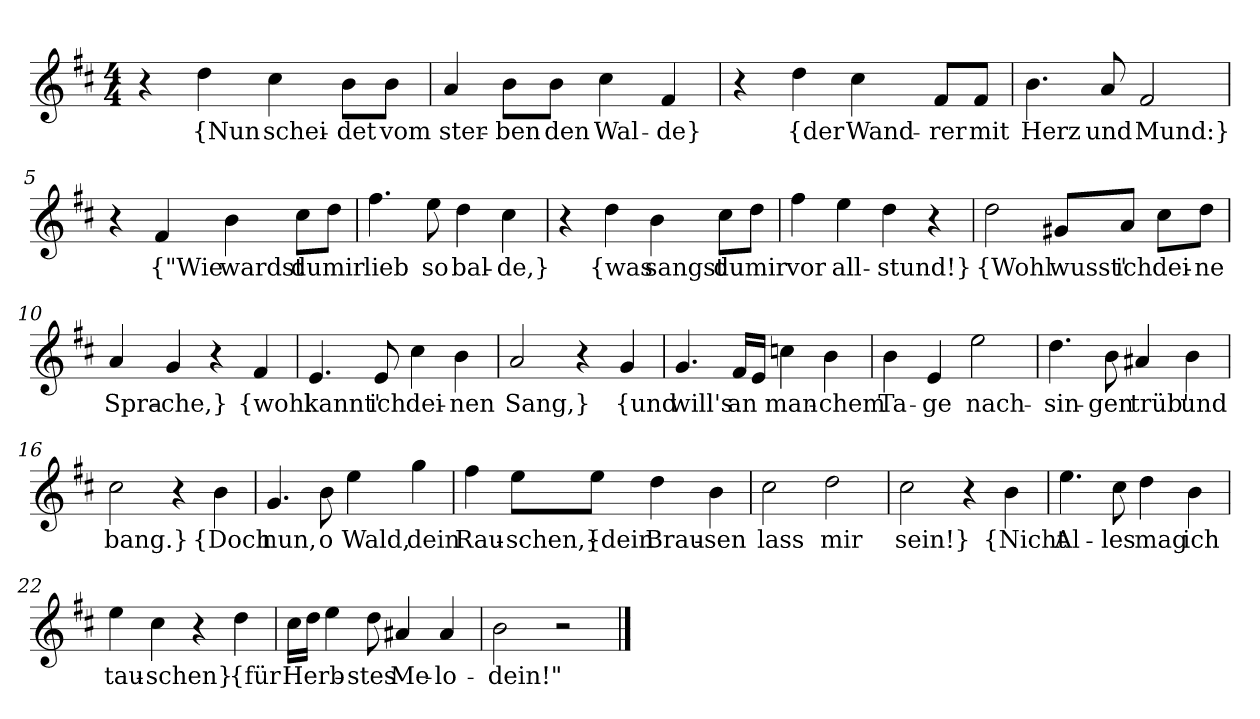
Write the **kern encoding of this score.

**kern	**text
*part1	*part1
*staff1	*staff1
*clefG2	*
*k[f#c#]	*
*M4/4	*
=1	=1
4r	.
4dd	{Nun
4cc#	schei-
8b\L	-det
8b\J	vom
=2	=2
4a	ster-
8b\L	-ben
8b\J	den
4cc#	Wal-
4f#	-de}
=3	=3
4r	.
4dd	{der
4cc#	Wand-
8f#/L	-rer
8f#/J	mit
=4	=4
4.b	Herz
8a	und
2f#	Mund:}
=5	=5
4r	.
4f#	{"Wie
4b	wardst
8cc#\L	du
8dd\J	mir
=6	=6
4.ff#	lieb
8ee	so
4dd	bal-
4cc#	-de,}
=7	=7
4r	.
4dd	{was
4b	sangst
8cc#\L	du
8dd\J	mir
=8	=8
4ff#	vor
4ee	all-
4dd	-stund!}
4r	.
=9	=9
2dd	{Wohl
8g#X/L	wusst'
8a/J	ich
8cc#\L	dei-
8dd\J	-ne
=10	=10
4a	Spra-
4g	-che,}
4r	.
4f#	{wohl
=11	=11
4.e	kannt'
8e	ich
4cc#	dei-
4b	-nen
=12	=12
2a	Sang,}
4r	.
4g	{und
=13	=13
4.g	will's
16f#/LL	an
16e/JJ	.
4ccn	man-
4b	-chem
=14	=14
4b	Ta-
4e	-ge
2ee	nach-
=15	=15
4.dd	-sin-
8b	-gen
4a#X	trüb'
4b	und
=16	=16
2cc#	bang.}
4r	.
4b	{Doch
=17	=17
4.g	nun,
8b	o
4ee	Wald,
4gg	dein
=18	=18
4ff#	Rau-
8ee\L	schen,}
8ee\J	{dein
4dd	Brau-
4b	-sen
=19	=19
2cc#	lass
2dd	mir
=20	=20
2cc#	sein!}
4r	.
4b	{Nicht
=21	=21
4.ee	Al-
8cc#	-les
4dd	mag
4b	ich
=22	=22
4ee	tau-
4cc#	-schen}
4r	.
4dd	{für
=23	=23
16cc#\LL	Herb-
16dd\JJ	.
4ee	.
8dd	-stes
4a#X	Me-
4a#	-lo-
=24	=24
2b	-dein!"
2r	.
==	==
*-	*-
